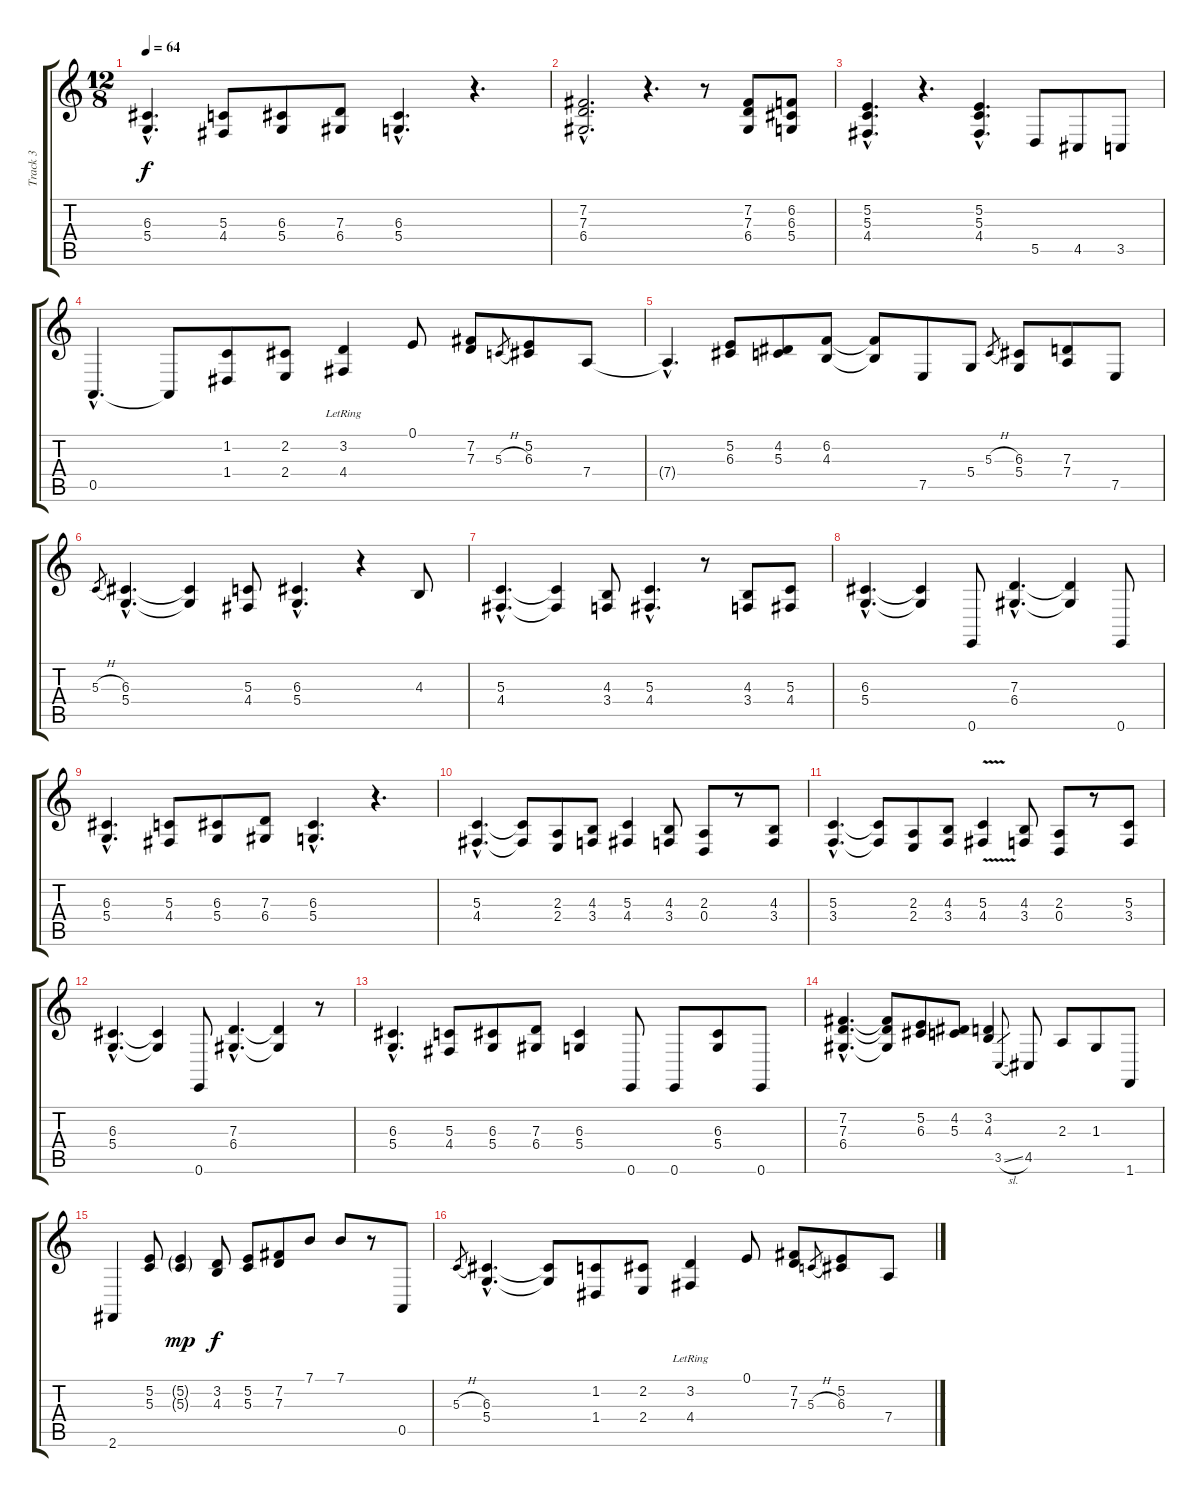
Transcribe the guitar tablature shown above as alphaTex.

\track ("Track 3" "Track 3") {instrument brightacousticpiano}
\staff {score tabs}
\tuning (E4 B3 G3 D3 A2 E2) {hide}
\ts (12 8)
\tempo 64
\clef g2
\ks c
(6.3{hac} 5.4{hac}).4{d dy f} (5.3 4.4).8 (6.3 5.4).8 (7.3 6.4).8 (6.3{hac} 5.4{hac}).4{d} r.4{d} |
(7.2{hac} 7.3{hac} 6.4{hac}).2{d} r.4{d} r.8 (7.2 7.3 6.4).8 (6.2 6.3 5.4).8 |
(5.2{hac} 5.3{hac} 4.4{hac}).4{d} r.4{d} (5.2{hac} 5.3{hac} 4.4{hac}).4{d} 5.5.8 4.5.8 3.5.8 |
0.5{hac}.4{d} 0.5{t}.8 (1.2 1.4).8 (2.2 2.4).8 (3.2{lr} 4.4{lr}).4 0.1.8 (7.2 7.3).8 5.3{h}.8{gr} (5.2 6.3).8 7.4.8 |
7.4{hac t}.4{d} (5.2 6.3).8 (4.2 5.3).8 (6.2 4.3).8 (6.2{t} 4.3{t}).8 7.5.8 5.4.8 5.3{h}.8{gr} (6.3 5.4).8 (7.3 7.4).8 7.5.8 |
5.3{h}.8{gr} (6.3{hac} 5.4{hac}).4{d} (6.3{t} 5.4{t}).4 (5.3 4.4).8 (6.3{hac} 5.4{hac}).4{d} r.4 4.3.8 |
(5.3{hac} 4.4{hac}).4{d} (5.3{t} 4.4{t}).4 (4.3 3.4).8 (5.3{hac} 4.4{hac}).4{d} r.8 (4.3 3.4).8 (5.3 4.4).8 |
(6.3{hac} 5.4{hac}).4{d} (6.3{t} 5.4{t}).4 0.6.8 (7.3{hac} 6.4{hac}).4{d} (7.3{t} 6.4{t}).4 0.6.8 |
(6.3{hac} 5.4{hac}).4{d} (5.3 4.4).8 (6.3 5.4).8 (7.3 6.4).8 (6.3{hac} 5.4{hac}).4{d} r.4{d} |
(5.3{hac} 4.4{hac}).4{d} (5.3{t} 4.4{t}).8 (2.3 2.4).8 (4.3 3.4).8 (5.3 4.4).4 (4.3 3.4).8 (2.3 0.4).8 r.8 (4.3 3.4).8 |
(5.3{hac} 3.4{hac}).4{d} (5.3{t} 3.4{t}).8 (2.3 2.4).8 (4.3 3.4).8 (5.3{v} 4.4).4 (4.3 3.4).8 (2.3 0.4).8 r.8 (5.3 3.4).8 |
(6.3{hac} 5.4{hac}).4{d} (6.3{t} 5.4{t}).4 0.6.8 (7.3{hac} 6.4{hac}).4{d} (7.3{t} 6.4{t}).4 r.8 |
(6.3{hac} 5.4{hac}).4{d} (5.3 4.4).8 (6.3 5.4).8 (7.3 6.4).8 (6.3 5.4).4 0.6.8 0.6.8 (6.3 5.4).8 0.6.8 |
(7.2{hac} 7.3{hac} 6.4{hac}).4{d volume 7} (7.2{t} 7.3{t} 6.4{t}).8 (5.2 6.3).8 (4.2 5.3).8 (3.2 4.3).4 3.5{sl}.8{gr} 4.5.8 2.3.8 1.3.8 1.6.8 |
2.6.4 (5.2 5.3).8 (5.2{g} 5.3{g}).4{dy mp} (3.2 4.3).8{dy f} (5.2 5.3).8 (7.2 7.3).8 7.1.8 7.1.8 r.8 0.5.8 |
5.3{h}.8{gr} (6.3{hac} 5.4{hac}).4{d volume 0} (6.3{t} 5.4{t}).8 (1.2 1.4).8 (2.2 2.4).8 (3.2{lr} 4.4{lr}).4 0.1.8 (7.2 7.3).8 5.3{h}.8{gr} (5.2 6.3).8 7.4.8
